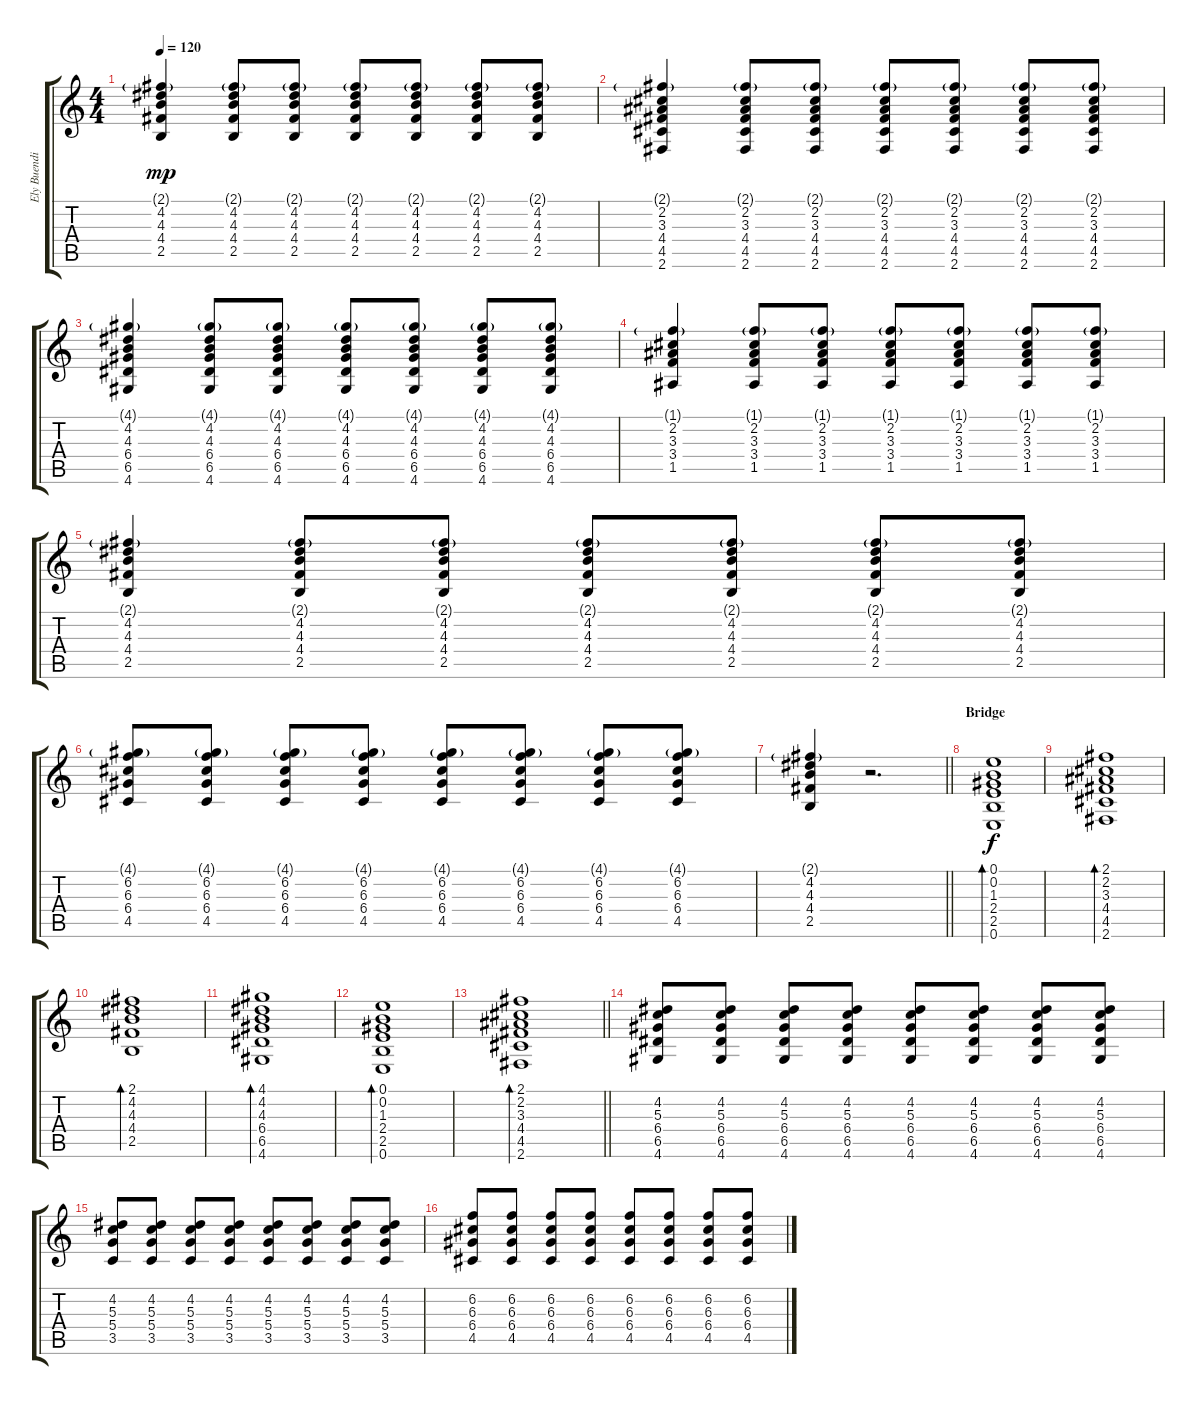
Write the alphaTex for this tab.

\track ("Ely Buendia(Rhythm)" "Ely Buendi") {instrument acousticguitarsteel}
\staff {score tabs}
\tuning (E4 B3 G3 D3 A2 E2) {hide}
\ts (4 4)
\tempo 120
\clef g2
\ks c
(2.1{g} 4.2 4.3 4.4 2.5).4{dy mp} (2.1{g} 4.2 4.3 4.4 2.5).8 (2.1{g} 4.2 4.3 4.4 2.5).8 (2.1{g} 4.2 4.3 4.4 2.5).8 (2.1{g} 4.2 4.3 4.4 2.5).8 (2.1{g} 4.2 4.3 4.4 2.5).8 (2.1{g} 4.2 4.3 4.4 2.5).8 |
(2.1{g} 2.2 3.3 4.4 4.5 2.6).4 (2.1{g} 2.2 3.3 4.4 4.5 2.6).8 (2.1{g} 2.2 3.3 4.4 4.5 2.6).8 (2.1{g} 2.2 3.3 4.4 4.5 2.6).8 (2.1{g} 2.2 3.3 4.4 4.5 2.6).8 (2.1{g} 2.2 3.3 4.4 4.5 2.6).8 (2.1{g} 2.2 3.3 4.4 4.5 2.6).8 |
(4.1{g} 4.2 4.3 6.4 6.5 4.6).4 (4.1{g} 4.2 4.3 6.4 6.5 4.6).8 (4.1{g} 4.2 4.3 6.4 6.5 4.6).8 (4.1{g} 4.2 4.3 6.4 6.5 4.6).8 (4.1{g} 4.2 4.3 6.4 6.5 4.6).8 (4.1{g} 4.2 4.3 6.4 6.5 4.6).8 (4.1{g} 4.2 4.3 6.4 6.5 4.6).8 |
(1.1{g} 2.2 3.3 3.4 1.5).4 (1.1{g} 2.2 3.3 3.4 1.5).8 (1.1{g} 2.2 3.3 3.4 1.5).8 (1.1{g} 2.2 3.3 3.4 1.5).8 (1.1{g} 2.2 3.3 3.4 1.5).8 (1.1{g} 2.2 3.3 3.4 1.5).8 (1.1{g} 2.2 3.3 3.4 1.5).8 |
(2.1{g} 4.2 4.3 4.4 2.5).4 (2.1{g} 4.2 4.3 4.4 2.5).8 (2.1{g} 4.2 4.3 4.4 2.5).8 (2.1{g} 4.2 4.3 4.4 2.5).8 (2.1{g} 4.2 4.3 4.4 2.5).8 (2.1{g} 4.2 4.3 4.4 2.5).8 (2.1{g} 4.2 4.3 4.4 2.5).8 |
(4.1{g} 6.2 6.3 6.4 4.5).8 (4.1{g} 6.2 6.3 6.4 4.5).8 (4.1{g} 6.2 6.3 6.4 4.5).8 (4.1{g} 6.2 6.3 6.4 4.5).8 (4.1{g} 6.2 6.3 6.4 4.5).8 (4.1{g} 6.2 6.3 6.4 4.5).8 (4.1{g} 6.2 6.3 6.4 4.5).8 (4.1{g} 6.2 6.3 6.4 4.5).8 |
\barLineRight lightlight
(2.1{g} 4.2 4.3 4.4 2.5).4 r.2{d} |
\section ("" "Bridge")
(0.1 0.2 1.3 2.4 2.5 0.6).1{bd 60 dy f} |
(2.1 2.2 3.3 4.4 4.5 2.6).1{bd 60} |
(2.1 4.2 4.3 4.4 2.5).1{bd 60} |
(4.1 4.2 4.3 6.4 6.5 4.6).1{bd 60} |
(0.1 0.2 1.3 2.4 2.5 0.6).1{bd 60} |
\barLineRight lightlight
(2.1 2.2 3.3 4.4 4.5 2.6).1{bd 60} |
\section ("" "")
(4.2 5.3 6.4 6.5 4.6).8{instrument electricguitarclean} (4.2 5.3 6.4 6.5 4.6).8 (4.2 5.3 6.4 6.5 4.6).8 (4.2 5.3 6.4 6.5 4.6).8 (4.2 5.3 6.4 6.5 4.6).8 (4.2 5.3 6.4 6.5 4.6).8 (4.2 5.3 6.4 6.5 4.6).8 (4.2 5.3 6.4 6.5 4.6).8 |
(4.2 5.3 5.4 3.5).8 (4.2 5.3 5.4 3.5).8 (4.2 5.3 5.4 3.5).8 (4.2 5.3 5.4 3.5).8 (4.2 5.3 5.4 3.5).8 (4.2 5.3 5.4 3.5).8 (4.2 5.3 5.4 3.5).8 (4.2 5.3 5.4 3.5).8 |
(6.2 6.3 6.4 4.5).8 (6.2 6.3 6.4 4.5).8 (6.2 6.3 6.4 4.5).8 (6.2 6.3 6.4 4.5).8 (6.2 6.3 6.4 4.5).8 (6.2 6.3 6.4 4.5).8 (6.2 6.3 6.4 4.5).8 (6.2 6.3 6.4 4.5).8
